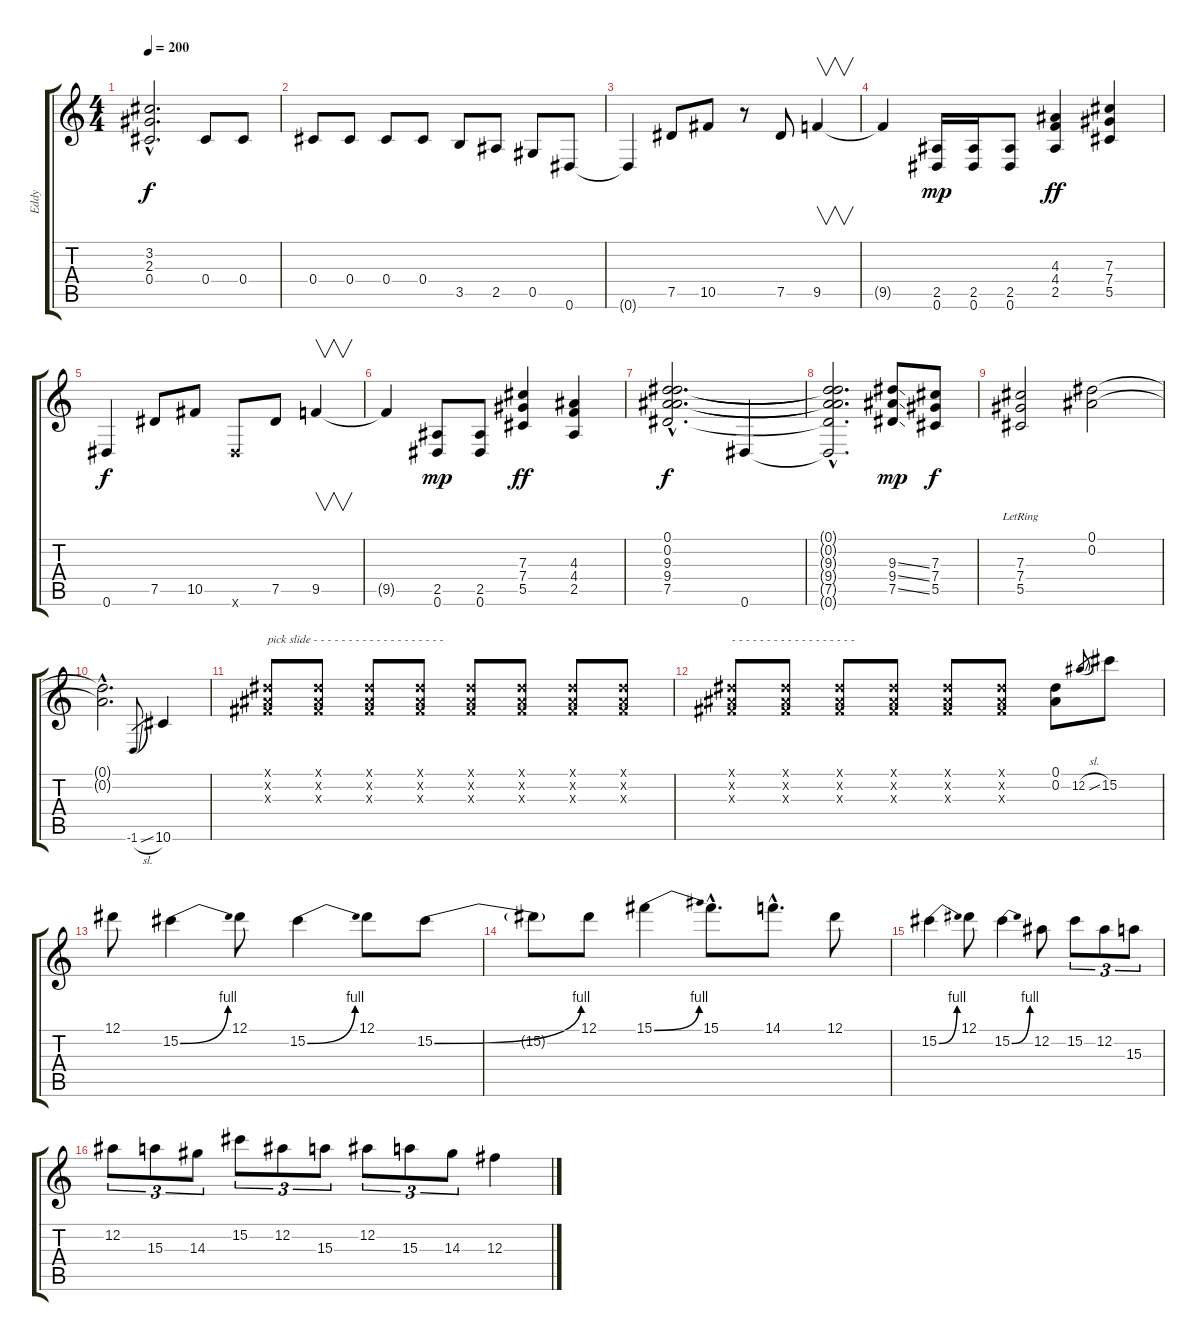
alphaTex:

\track ("Eddy" "Eddy") {instrument distortionguitar}
\staff {score tabs}
\tuning (Eb4 Bb3 Gb3 Db3 Ab2 Eb2) {hide}
\ts (4 4)
\tempo 200
\clef g2
\ks c
(3.2{hac t} 2.3{hac t} 0.4{hac t}).2{d dy f} 0.4.8 0.4.8 |
0.4.8 0.4.8 0.4.8 0.4.8 3.5.8 2.5.8 0.5.8 0.6.8 |
0.6{t}.4 7.5.8 10.5.8 r.8 7.5.8 9.5.4{v} |
9.5{t}.4 (2.5 0.6).16{dy mp} (2.5 0.6).16 (2.5 0.6).8 (4.3 4.4 2.5).4{dy ff} (7.3 7.4 5.5).4 |
0.6.4{dy f} 7.5.8 10.5.8 0.6{x}.8 7.5.8 9.5.4{v} |
9.5{t}.4 (2.5 0.6).8{dy mp} (2.5 0.6).8 (7.3 7.4 5.5).4{dy ff} (4.3 4.4 2.5).4 |
(0.1{hac} 0.2{hac} 9.3{hac} 9.4{hac} 7.5{hac}).2{d dy f} 0.6.4 |
(0.1{hac t} 0.2{hac t} 9.3{hac t} 9.4{hac t} 7.5{hac t} 0.6{hac t}).2{d} (9.3{ss} 9.4{ss} 7.5{ss}).8{dy mp} (7.3 7.4 5.5).8{dy f} |
(7.3{lr} 7.4{lr} 5.5{lr}).2 (0.1 0.2).2 |
(0.1{hac t} 0.2{hac t}).2{d} -1.6{sl}.8{gr} 10.6.4 |
(0.1{x} 0.2{x} 0.3{x}).8{txt "pick slide - - - - - - - - - - - - - - - - - - -"} (0.1{x} 0.2{x} 0.3{x}).8 (0.1{x} 0.2{x} 0.3{x}).8 (0.1{x} 0.2{x} 0.3{x}).8 (0.1{x} 0.2{x} 0.3{x}).8 (0.1{x} 0.2{x} 0.3{x}).8 (0.1{x} 0.2{x} 0.3{x}).8 (0.1{x} 0.2{x} 0.3{x}).8 |
(0.1{x} 0.2{x} 0.3{x}).8{txt "- - - - - - - - - - - - - - - - - - "} (0.1{x} 0.2{x} 0.3{x}).8 (0.1{x} 0.2{x} 0.3{x}).8 (0.1{x} 0.2{x} 0.3{x}).8 (0.1{x} 0.2{x} 0.3{x}).8 (0.1{x} 0.2{x} 0.3{x}).8 (0.1 0.2).8 12.2{sl}.8{gr} 15.2.8 |
12.1.8 15.2{be (bend 0 0 60 4)}.4 12.1.8 15.2{be (bend 0 0 60 4)}.4 12.1.8 15.2{be (bend 0 0 60 4)}.8 |
15.2{t}.8 12.1.8 15.1{be (bend 0 0 60 4)}.4 15.1{hac}.8{d} 14.1{hac}.8{d} 12.1.8 |
15.2{be (bend 0 0 60 4)}.4 12.1.8 15.2{be (bend 0 0 60 4)}.4 12.2.8 15.2.8{tu (3 2)} 12.2.8{tu (3 2)} 15.3.8{tu (3 2)} |
12.2.8{tu (3 2)} 15.3.8{tu (3 2)} 14.3.8{tu (3 2)} 15.2.8{tu (3 2)} 12.2.8{tu (3 2)} 15.3.8{tu (3 2)} 12.2.8{tu (3 2)} 15.3.8{tu (3 2)} 14.3.8{tu (3 2)} 12.3.4
